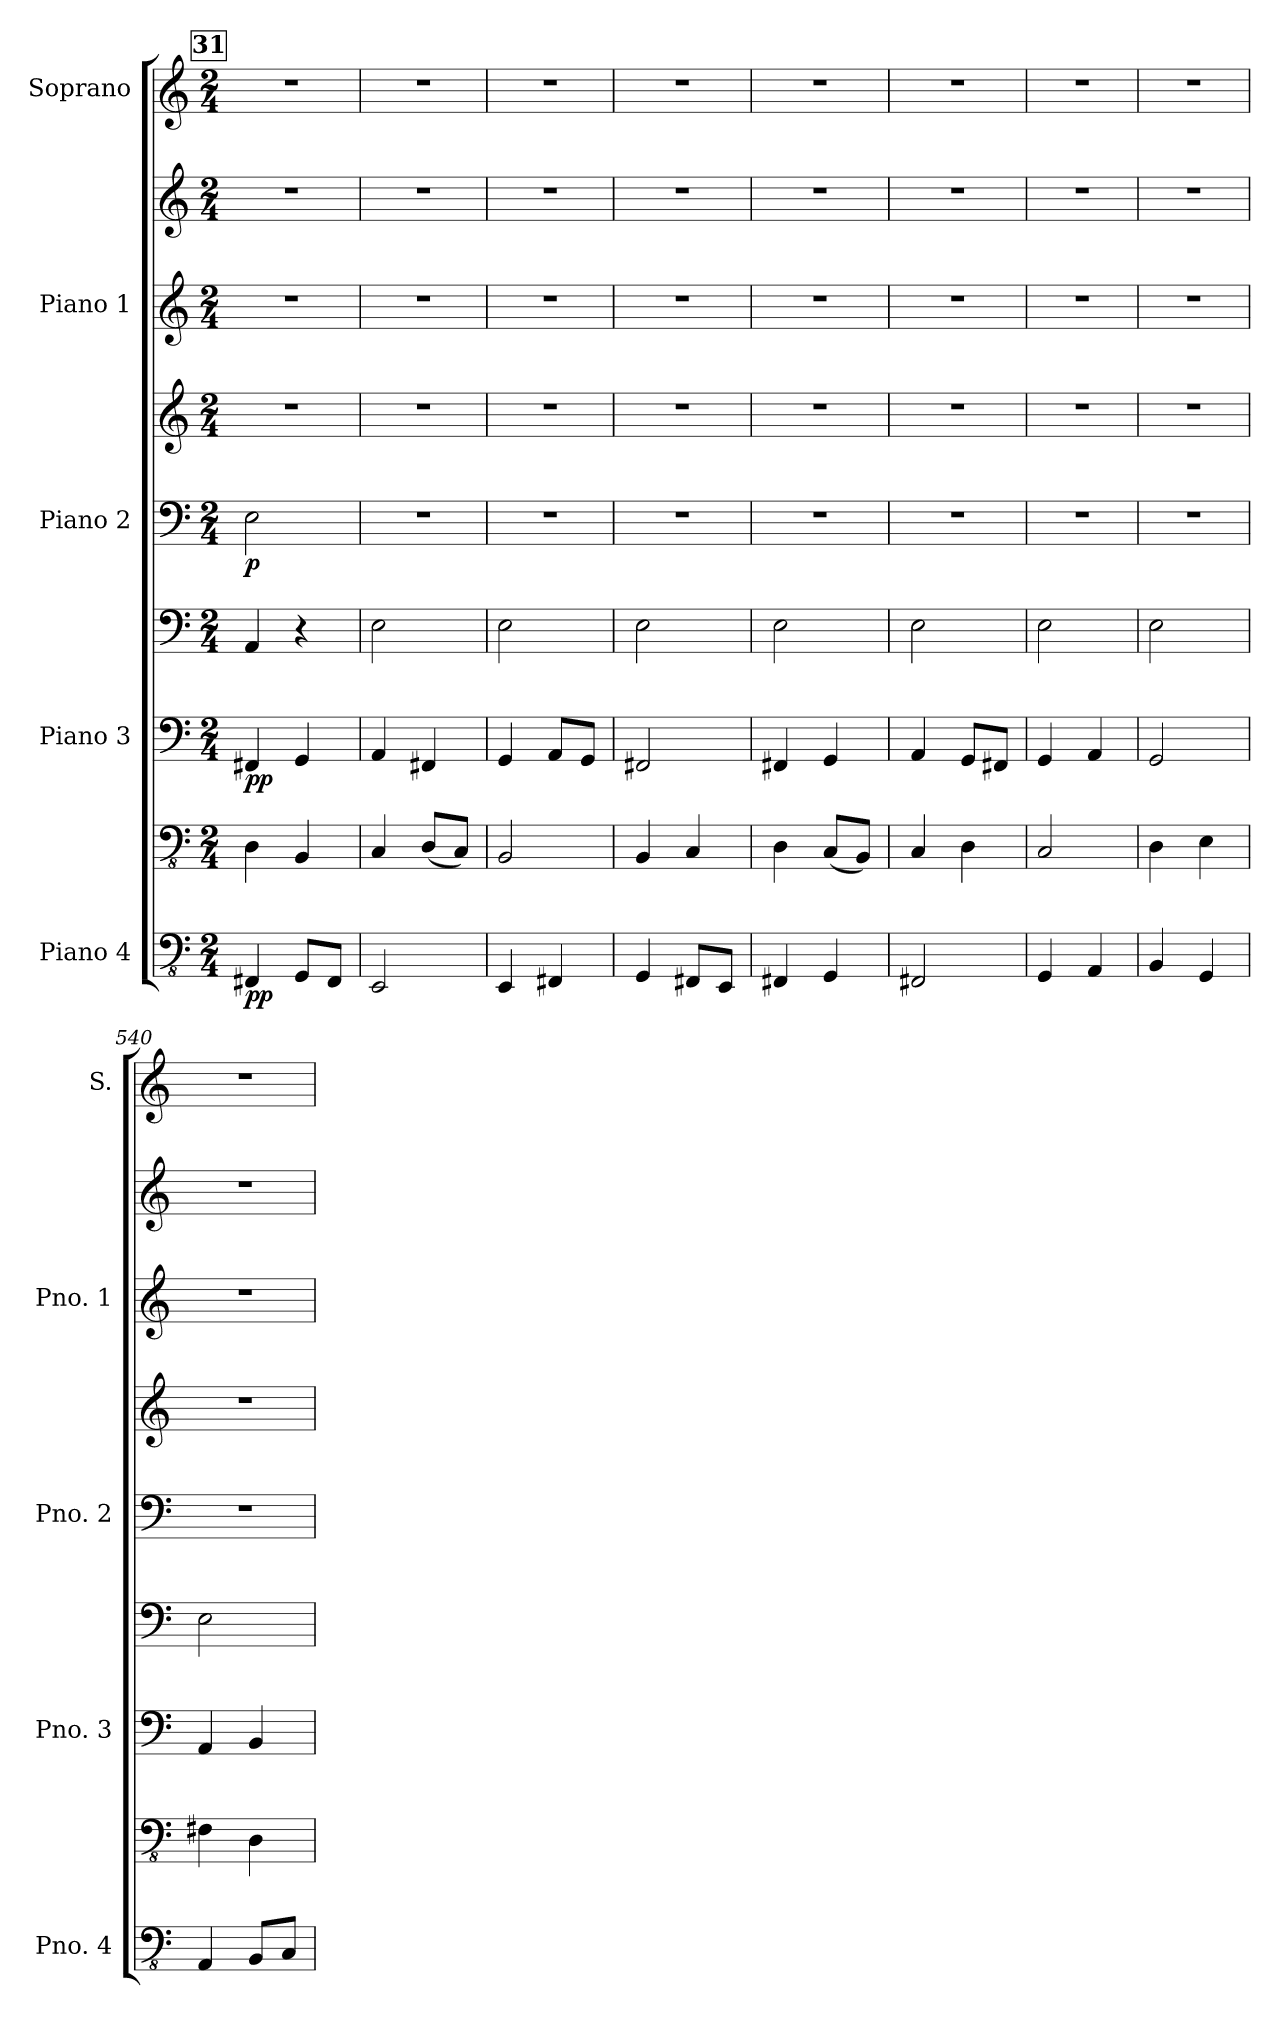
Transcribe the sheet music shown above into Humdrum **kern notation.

**kern	**kern	**dynam	**kern	**kern	**dynam	**kern	**kern	**dynam	**kern	**kern	**kern
*part5	*part5	*part5	*part4	*part4	*part4	*part3	*part3	*part3	*part2	*part2	*part1
*staff9	*staff8	*staff8/9	*staff7	*staff6	*staff6/7	*staff5	*staff4	*staff4/5	*staff3	*staff2	*staff1
*I"Piano 4	*	*	*I"Piano 3	*	*	*I"Piano 2	*	*	*I"Piano 1	*	*I"Soprano
*I'Pno. 4	*	*	*I'Pno. 3	*	*	*I'Pno. 2	*	*	*I'Pno. 1	*	*I'S.
*clefFv4	*clefFv4	*	*clefF4	*clefF4	*	*clefF4	*clefG2	*	*clefG2	*clefG2	*clefG2
*k[]	*k[]	*	*k[]	*k[]	*	*k[]	*k[]	*	*k[]	*k[]	*k[]
*M2/4	*M2/4	*	*M2/4	*M2/4	*	*M2/4	*M2/4	*	*M2/4	*M2/4	*M2/4
!!LO:REH:place=s1:a:B:fs=14:t=31
=532	=532	=532	=532	=532	=532	=532	=532	=532	=532	=532	=532
!	!	!LO:DY:b=2	!	!	!	!	!	!	!	!	!
!	!	!LO:DY:n=1:b	!	!	!LO:DY:b=2	!	!	!	!	!	!
!	!	!	!	!	!LO:DY:n=1:b	!	!	!LO:DY:b=2	!	!	!
4FFF#X/	4DD\	p p	4FF#X/	4AA/	p p	2E\	2r	p	2r	2r	2r
8GGG/L	4BBB/	.	4GG/	4r	.	.	.	.	.	.	.
8FFF#/J	.	.	.	.	.	.	.	.	.	.	.
=533	=533	=533	=533	=533	=533	=533	=533	=533	=533	=533	=533
2EEE/	4CC/	.	4AA/	2E\	.	2r	2r	.	2r	2r	2r
.	(<8DD/L	.	4FF#X/	.	.	.	.	.	.	.	.
.	8CC/J)	.	.	.	.	.	.	.	.	.	.
=534	=534	=534	=534	=534	=534	=534	=534	=534	=534	=534	=534
4EEE/	2BBB/	.	4GG/	2E\	.	2r	2r	.	2r	2r	2r
4FFF#X/	.	.	8AA/L	.	.	.	.	.	.	.	.
.	.	.	8GG/J	.	.	.	.	.	.	.	.
=535	=535	=535	=535	=535	=535	=535	=535	=535	=535	=535	=535
4GGG/	4BBB/	.	2FF#X/	2E\	.	2r	2r	.	2r	2r	2r
8FFF#X/L	4CC/	.	.	.	.	.	.	.	.	.	.
8EEE/J	.	.	.	.	.	.	.	.	.	.	.
=536	=536	=536	=536	=536	=536	=536	=536	=536	=536	=536	=536
4FFF#X/	4DD\	.	4FF#X/	2E\	.	2r	2r	.	2r	2r	2r
4GGG/	(<8CC/L	.	4GG/	.	.	.	.	.	.	.	.
.	8BBB/J)	.	.	.	.	.	.	.	.	.	.
=537	=537	=537	=537	=537	=537	=537	=537	=537	=537	=537	=537
2FFF#X/	4CC/	.	4AA/	2E\	.	2r	2r	.	2r	2r	2r
.	4DD\	.	8GG/L	.	.	.	.	.	.	.	.
.	.	.	8FF#X/J	.	.	.	.	.	.	.	.
=538	=538	=538	=538	=538	=538	=538	=538	=538	=538	=538	=538
4GGG/	2CC/	.	4GG/	2E\	.	2r	2r	.	2r	2r	2r
4AAA/	.	.	4AA/	.	.	.	.	.	.	.	.
!!LO:PB:g=z
=539	=539	=539	=539	=539	=539	=539	=539	=539	=539	=539	=539
4BBB/	4DD\	.	2GG/	2E\	.	2r	2r	.	2r	2r	2r
4GGG/	4EE\	.	.	.	.	.	.	.	.	.	.
=540	=540	=540	=540	=540	=540	=540	=540	=540	=540	=540	=540
4AAA/	4FF#X\	.	4AA/	2E\	.	2r	2r	.	2r	2r	2r
8BBB/L	4DD\	.	4BB/	.	.	.	.	.	.	.	.
8CC/J	.	.	.	.	.	.	.	.	.	.	.
=	=	=	=	=	=	=	=	=	=	=	=
*-	*-	*-	*-	*-	*-	*-	*-	*-	*-	*-	*-
